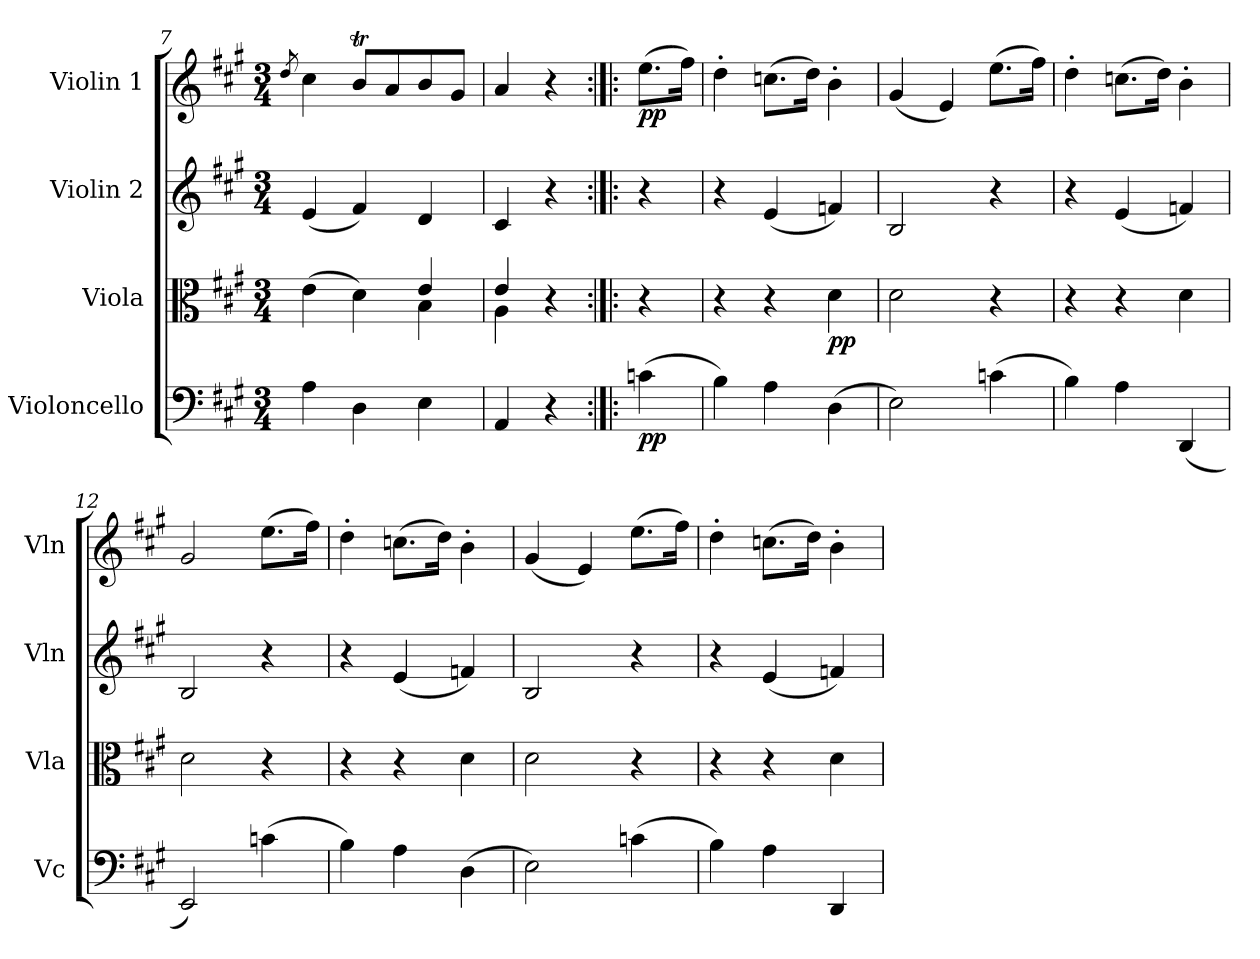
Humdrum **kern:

**kern	**dynam	**kern	**dynam	**kern	**dynam	**kern	**dynam
*part4	*part4	*part3	*part3	*part2	*part2	*part1	*part1
*staff4	*staff4	*staff3	*staff3	*staff2	*staff2	*staff1	*staff1
*I"Violoncello	*	*I"Viola	*	*I"Violin 2	*	*I"Violin 1	*
*I'Vc	*	*I'Vla	*	*I'Vln	*	*I'Vln	*
!!LO:LB:g=z
*clefF4	*	*clefC3	*	*clefG2	*	*clefG2	*
*k[f#c#g#]	*	*k[f#c#g#]	*	*k[f#c#g#]	*	*k[f#c#g#]	*
*M3/4	*	*M3/4	*	*M3/4	*	*M3/4	*
=7	=7	=7	=7	=7	=7	=7	=7
.	.	.	.	.	.	8qdd/	.
*	*	*^	*	*	*	*	*
4A\	.	(4e\	2ryy	.	(4e/	.	4cc#\	.
4D\	.	4d\)	.	.	4f#/)	.	8bT/L	.
.	.	.	.	.	.	.	8a/	.
4E\	.	4e/	4B\	.	4d/	.	8b/	.
.	.	.	.	.	.	.	8g#/J	.
=8	=8	=8	=8	=8	=8	=8	=8	=8
4AA/	.	4e/	4A\	.	4c#/	.	4a/	.
4r	.	4r	4ryy	.	4r	.	4r	.
!!LO:LB:g=z
=8X1:|!|:	=8X1:|!|:	=8X1:|!|:	=8X1:|!|:	=8X1:|!|:	=8X1:|!|:	=8X1:|!|:	=8X1:|!|:	=8X1:|!|:
!	!LO:DY:b	!	!	!	!	!	!	!LO:DY:b
*	*	*v	*v	*	*	*	*	*
(4cn\	pp	4r	.	4r	.	(8.ee\L	pp
.	.	.	.	.	.	16ff#\Jk)	.
=9	=9	=9	=9	=9	=9	=9	=9
4B\)	.	4r	.	4r	.	4dd'\	.
!	!	!	!	!	!LO:DY:b	!	!
!	!	!	!	!	!LO:DY:n=1:b	!	!
!	!	!	!	!	!LO:DY:n=2:b	!	!
4A\	.	4r	.	(4e/	other-dynamics pp other-dynamics	(8.ccn\L	.
.	.	.	.	.	.	16dd\Jk)	.
!	!	!	!LO:DY:b	!	!	!	!
(4D\	.	4d\	pp	4fn/)	.	4b'\	.
=10	=10	=10	=10	=10	=10	=10	=10
2E\)	.	2d\	.	2B/	.	(4g#/	.
.	.	.	.	.	.	4e/)	.
(4cn\	.	4r	.	4r	.	(8.ee\L	.
.	.	.	.	.	.	16ff#\Jk)	.
=11	=11	=11	=11	=11	=11	=11	=11
4B\)	.	4r	.	4r	.	4dd'\	.
4A\	.	4r	.	(4e/	.	(8.ccn\L	.
.	.	.	.	.	.	16dd\Jk)	.
(4DD/	.	4d\	.	4fn/)	.	4b'\	.
=12	=12	=12	=12	=12	=12	=12	=12
2EE/)	.	2d\	.	2B/	.	2g#/	.
(4cn\	.	4r	.	4r	.	(8.ee\L	.
.	.	.	.	.	.	16ff#\Jk)	.
=13	=13	=13	=13	=13	=13	=13	=13
4B\)	.	4r	.	4r	.	4dd'\	.
4A\	.	4r	.	(4e/	.	(8.ccn\L	.
.	.	.	.	.	.	16dd\Jk)	.
(4D\	.	4d\	.	4fn/)	.	4b'\	.
=14	=14	=14	=14	=14	=14	=14	=14
2E\)	.	2d\	.	2B/	.	(4g#/	.
.	.	.	.	.	.	4e/)	.
(4cn\	.	4r	.	4r	.	(8.ee\L	.
.	.	.	.	.	.	16ff#\Jk)	.
=15	=15	=15	=15	=15	=15	=15	=15
4B\)	.	4r	.	4r	.	4dd'\	.
4A\	.	4r	.	(4e/	.	(8.ccn\L	.
.	.	.	.	.	.	16dd\Jk)	.
4DD/	.	4d\	.	4fn/)	.	4b'\	.
=	=	=	=	=	=	=	=
*-	*-	*-	*-	*-	*-	*-	*-
